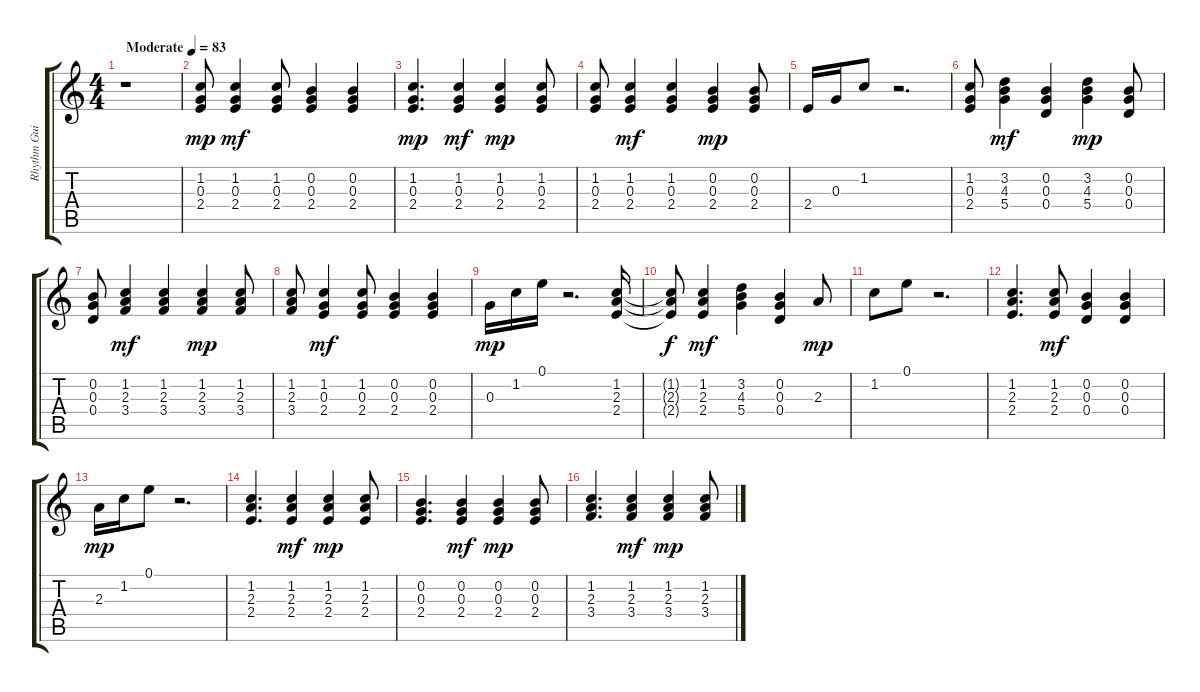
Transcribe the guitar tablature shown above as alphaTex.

\track ("Rhythm Guitar" "Rhythm Gui") {instrument acousticguitarsteel}
\staff {score tabs}
\tuning (E4 B3 G3 D3 A2 E2) {hide}
\ts (4 4)
\tempo (83 "Moderate")
\clef g2
\ks c
r.1{dy mp instrument acousticguitarsteel} |
(1.2 0.3 2.4).8 (1.2 0.3 2.4).4{dy mf} (1.2 0.3 2.4).8 (0.2 0.3 2.4).4 (0.2 0.3 2.4).4 |
(1.2 0.3 2.4).4{d dy mp} (1.2 0.3 2.4).4{dy mf} (1.2 0.3 2.4).4{dy mp} (1.2 0.3 2.4).8 |
(1.2 0.3 2.4).8 (1.2 0.3 2.4).4{dy mf} (1.2 0.3 2.4).4 (0.2 0.3 2.4).4{dy mp} (0.2 0.3 2.4).8 |
2.4.16 0.3.16 1.2.8 r.2{d} |
(1.2 0.3 2.4).8 (3.2 4.3 5.4).4{dy mf} (0.2 0.3 0.4).4 (3.2 4.3 5.4).4{dy mp} (0.2 0.3 0.4).8 |
(0.2 0.3 0.4).8 (1.2 2.3 3.4).4{dy mf} (1.2 2.3 3.4).4 (1.2 2.3 3.4).4{dy mp} (1.2 2.3 3.4).8 |
(1.2 2.3 3.4).8 (1.2 0.3 2.4).4{dy mf} (1.2 0.3 2.4).8 (0.2 0.3 2.4).4 (0.2 0.3 2.4).4 |
0.3.16{dy mp} 1.2.16 0.1.16 r.2{d} (1.2 2.3 2.4).16 |
(1.2{t} 2.3{t} 2.4{t}).8{dy f} (1.2 2.3 2.4).4{dy mf} (3.2 4.3 5.4).4 (0.2 0.3 0.4).4 2.3.8{dy mp} |
1.2.8 0.1.8 r.2{d} |
(1.2 2.3 2.4).4{d} (1.2 2.3 2.4).8{dy mf} (0.2 0.3 0.4).4 (0.2 0.3 0.4).4 |
2.3.16{dy mp} 1.2.16 0.1.8 r.2{d} |
(1.2 2.3 2.4).4{d} (1.2 2.3 2.4).4{dy mf} (1.2 2.3 2.4).4{dy mp} (1.2 2.3 2.4).8 |
(0.2 0.3 2.4).4{d} (0.2 0.3 2.4).4{dy mf} (0.2 0.3 2.4).4{dy mp} (0.2 0.3 2.4).8 |
(1.2 2.3 3.4).4{d} (1.2 2.3 3.4).4{dy mf} (1.2 2.3 3.4).4{dy mp} (1.2 2.3 3.4).8
